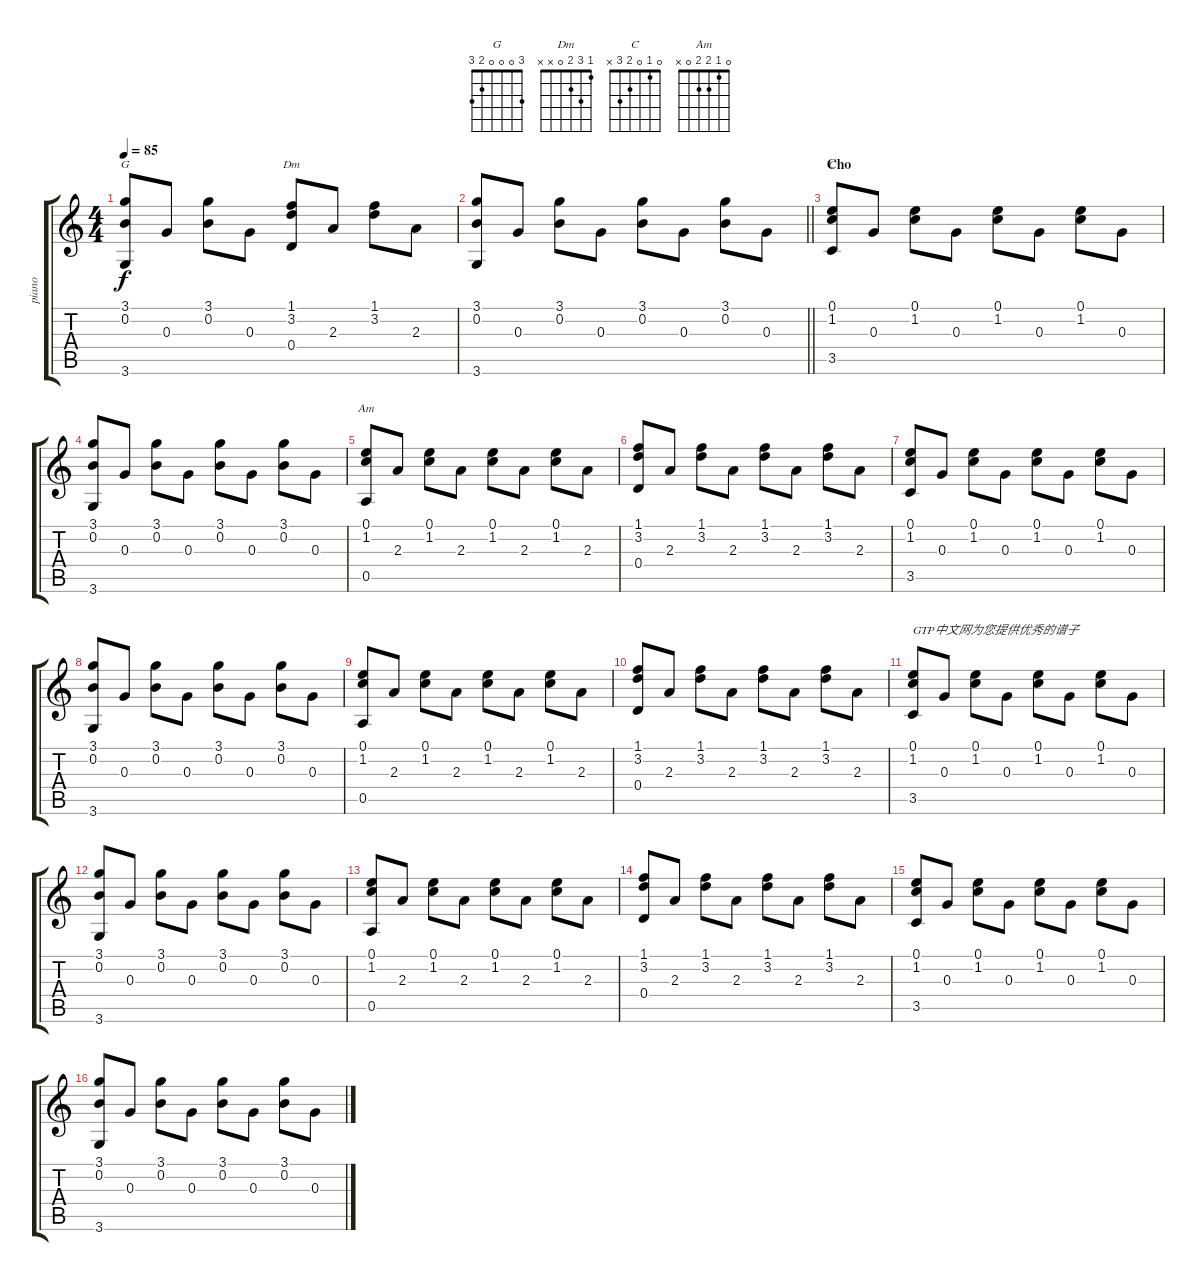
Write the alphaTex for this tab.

\track ("piano" "piano") {instrument acousticguitarsteel}
\staff {score tabs}
\tuning (E4 B3 G3 D3 A2 E2) {hide}
\chord ("G" 3 0 0 0 2 3)
\chord ("Dm" 1 3 2 0 x x)
\chord ("C" 0 1 0 2 3 x)
\chord ("Am" 0 1 2 2 0 x)
\ts (4 4)
\tempo 85
\clef g2
\ks c
(3.1 0.2 3.6).8{ch "G" dy f} 0.3.8 (3.1 0.2).8 0.3.8 (1.1 3.2 0.4).8{ch "Dm"} 2.3.8 (1.1 3.2).8 2.3.8 |
\barLineRight lightlight
(3.1 0.2 3.6).8 0.3.8 (3.1 0.2).8 0.3.8 (3.1 0.2).8 0.3.8 (3.1 0.2).8 0.3.8 |
\section ("" "Cho")
(0.1 1.2 3.5).8{ch "C"} 0.3.8 (0.1 1.2).8 0.3.8 (0.1 1.2).8 0.3.8 (0.1 1.2).8 0.3.8 |
(3.1 0.2 3.6).8 0.3.8 (3.1 0.2).8 0.3.8 (3.1 0.2).8 0.3.8 (3.1 0.2).8 0.3.8 |
(0.1 1.2 0.5).8{ch "Am"} 2.3.8 (0.1 1.2).8 2.3.8 (0.1 1.2).8 2.3.8 (0.1 1.2).8 2.3.8 |
(1.1 3.2 0.4).8 2.3.8 (1.1 3.2).8 2.3.8 (1.1 3.2).8 2.3.8 (1.1 3.2).8 2.3.8 |
(0.1 1.2 3.5).8 0.3.8 (0.1 1.2).8 0.3.8 (0.1 1.2).8 0.3.8 (0.1 1.2).8 0.3.8 |
(3.1 0.2 3.6).8 0.3.8 (3.1 0.2).8 0.3.8 (3.1 0.2).8 0.3.8 (3.1 0.2).8 0.3.8 |
(0.1 1.2 0.5).8 2.3.8 (0.1 1.2).8 2.3.8 (0.1 1.2).8 2.3.8 (0.1 1.2).8 2.3.8 |
(1.1 3.2 0.4).8 2.3.8 (1.1 3.2).8 2.3.8 (1.1 3.2).8 2.3.8 (1.1 3.2).8 2.3.8 |
(0.1 1.2 3.5).8{txt "GTP中文网为您提供优秀的谱子"} 0.3.8 (0.1 1.2).8 0.3.8 (0.1 1.2).8 0.3.8 (0.1 1.2).8 0.3.8 |
(3.1 0.2 3.6).8 0.3.8 (3.1 0.2).8 0.3.8 (3.1 0.2).8 0.3.8 (3.1 0.2).8 0.3.8 |
(0.1 1.2 0.5).8 2.3.8 (0.1 1.2).8 2.3.8 (0.1 1.2).8 2.3.8 (0.1 1.2).8 2.3.8 |
(1.1 3.2 0.4).8 2.3.8 (1.1 3.2).8 2.3.8 (1.1 3.2).8 2.3.8 (1.1 3.2).8 2.3.8 |
(0.1 1.2 3.5).8 0.3.8 (0.1 1.2).8 0.3.8 (0.1 1.2).8 0.3.8 (0.1 1.2).8 0.3.8 |
(3.1 0.2 3.6).8 0.3.8 (3.1 0.2).8 0.3.8 (3.1 0.2).8 0.3.8 (3.1 0.2).8 0.3.8
